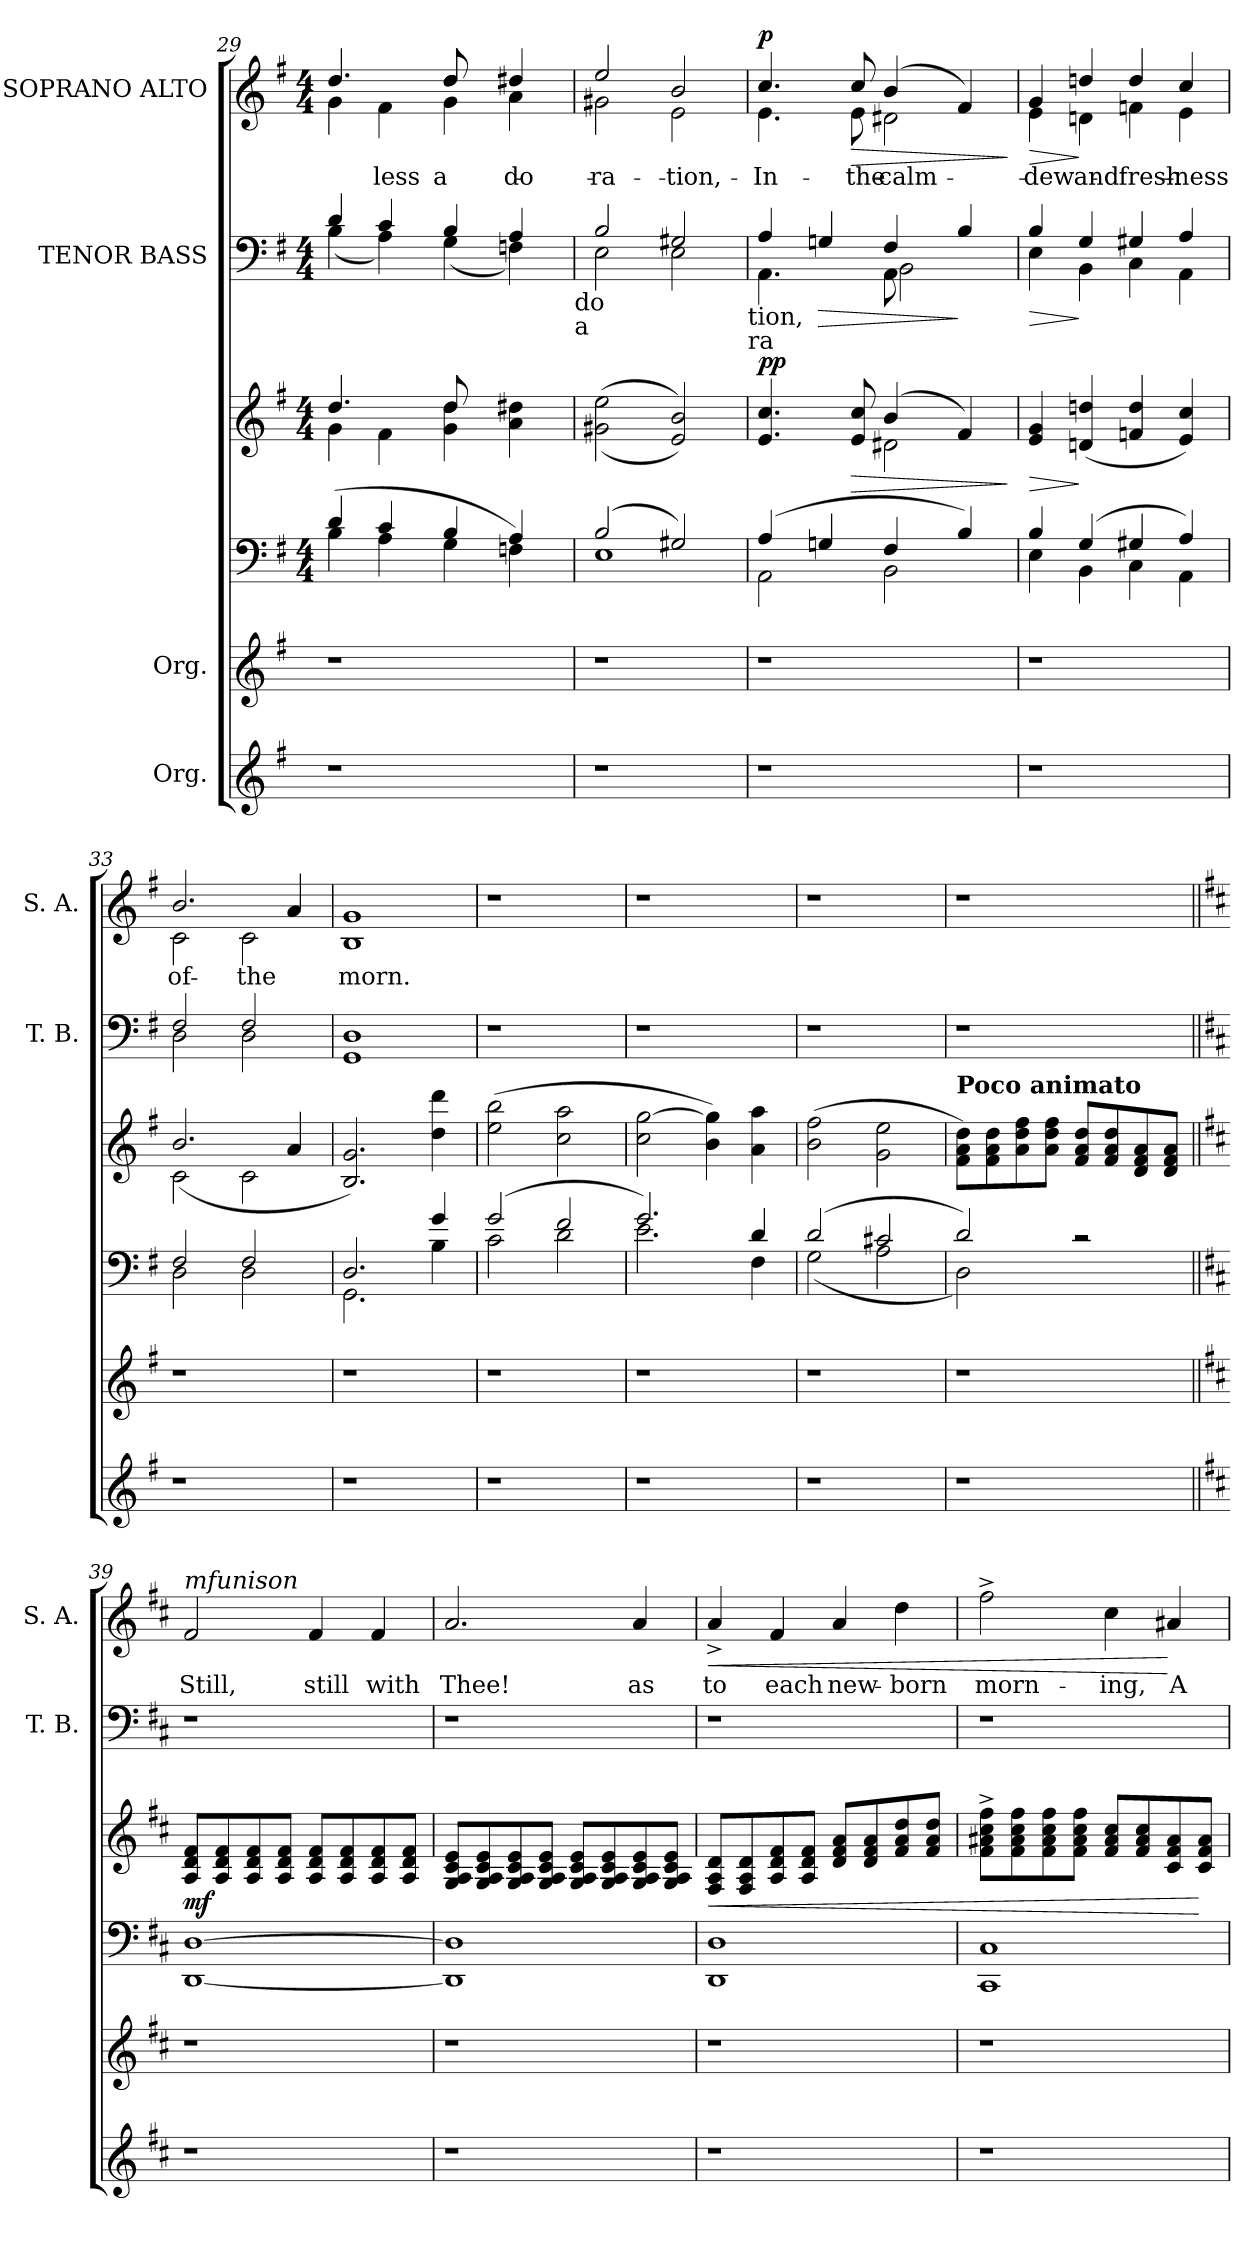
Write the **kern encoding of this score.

**kern	**kern	**kern	**dynam	**kern	**dynam	**kern	**dynam	**kern	**text	**dynam
*part6	*part5	*part4	*part4	*part3	*part3	*part2	*part2	*part1	*part1	*part1
*staff6	*staff5	*staff4	*staff4	*staff3	*staff3	*staff2	*staff2	*staff1	*staff1	*staff1
*I"Org.	*I"Org.	*	*	*	*	*I"TENOR BASS	*	*I"SOPRANO ALTO	*	*
*	*	*	*	*	*	*I'T. B.	*	*I'S. A.	*	*
*clefG2	*clefG2	*clefF4	*	*clefG2	*	*clefF4	*	*clefG2	*	*
*	*	*	*	*	*	*ITrd7c12	*	*	*	*
*k[f#]	*k[f#]	*k[f#]	*	*k[f#]	*	*k[f#]	*	*k[f#]	*	*
*G:	*G:	*G:	*	*G:	*	*G:	*	*G:	*	*
*	*	*M4/4	*	*M4/4	*	*M4/4	*	*M4/4	*	*
=29	=29	=29	=29	=29	=29	=29	=29	=29	=29	=29
*	*	*^	*	*^	*	*^	*	*	*	*
*	*	*	*	*	*	*^	*	*	*	*	*	*	*
!	!	!	!	!	!	!	!	!	!	!	!	!	!LO:LY:b	!
*	*	*	*	*	*	*	*	*	*	*	*	*^	*	*
*	*	*	*	*	*	*	*	*	*	*	*	*	*^	*	*
*	*	*	*	*	*	*	*	*	*	*	*	*	*	*^	*	*
1r	1r	(<4B\	4d/	.	4.dd/	4g\	2ryy	.	4D/	(<4BB\	.	4.dd/	4g\	2ryy	2ryy	.	.
!	!	!	!	!	!	!	!	!	!	!	!	!	!	!	!	!LO:LY:b	!
.	.	4c/	4A\	.	.	4f#\	.	.	4C/	4AA\)	.	.	4f#\	.	.	-less	.
.	.	.	.	.	2ryy	.	.	.	.	.	.	2ryy	.	.	.	.	.
!	!	!	!	!	!	!	!	!	!	!	!	!	!	!	!	!LO:LY:b	!
.	.	4B/	4G\	.	.	8dd/	4g\ 4dd\	.	4BB/	(<4GG\	.	.	8dd/	4dd/	4g\	a-	.
.	.	.	.	.	.	4.ryy	.	.	.	.	.	.	4.ryy	.	.	.	.
!	!	!	!	!	!	!	!	!	!	!	!	!	!	!	!	!LO:LY:b	!
.	.	4Fn\)	4A/	.	.	.	4a\ 4dd#X\	.	4AA/	4FFn\)	.	.	.	4a\	4dd#X/	-do-	.
.	.	.	.	.	8ryy	.	.	.	.	.	.	8ryy	.	.	.	.	.
*	*	*	*	*	*v	*v	*v	*	*	*	*	*v	*v	*v	*v	*	*
!	!	!	!	!	!	!	!LO:TX:b:t=do	!	!	!	!	!
!	!	!	!	!	!	!	!LO:TX:b:t=a	!	!	!	!	!
=30	=30	=30	=30	=30	=30	=30	=30	=30	=30	=30	=30	=30
!	!	!	!	!	!	!	!	!	!	!	!LO:LY:b	!
*	*	*	*	*	*	*	*	*	*	*^	*	*
1r	1r	(2B/	1E	.	((>2g#X\ 2ee\	.	2BB/	2EE\	.	2ee/	2g#X\	-ra-	.
!	!	!	!	!	!	!	!	!	!	!	!	!LO:LY:b	!
.	.	2G#X/)	.	.	2e/ 2b/))	.	2GG#X/	2EE\	.	2b/	2e\	-tion,	.
!	!	!	!	!	!	!	!	!LO:TX:b:t=tion,	!	!	!	!	!
!	!	!	!	!	!	!	!	!LO:TX:b:t=ra	!	!	!	!	!
=31	=31	=31	=31	=31	=31	=31	=31	=31	=31	=31	=31	=31	=31
*	*	*	*	*	*^	*	*^	*^	*	*	*	*	*
!	!	!	!	!	!	!	!LO:DY:a	!	!	!	!	!	!	!	!LO:LY:b	!
!	!	!	!	!	!	!	!LO:DY:n=1:b	!	!	!	!	!	!	!	!	!LO:DY:a
1r	1r	(4A/	2AA\	.	4.e/ 4.cc/	2ryy	p p	32ryy	4AA/	4.AAA\	2ryy	.	4.cc/	4.e\	In	p
.	.	.	.	.	.	.	.	2ryy	.	.	.	.	.	.	.	.
!	!	!	!	!	!	!	!	!	!	!	!	!LO:HP:b	!	!	!	!
.	.	4Gn/	.	.	.	.	.	.	4GGn/	.	.	>	.	.	.	.
!	!	!	!	!	!	!	!LO:HP:b	!	!	!	!	!	!	!	!LO:LY:b:rj	!LO:HP:b
.	.	.	.	.	8e/ 8cc/	.	>	.	.	8ryy	.	.	8cc/	8e\	the	>
!	!	!	!	!	!	!	!	!	!	!	!	!	!	!	!LO:LY:b	!
.	.	4F#/	2BB\	.	(4b/	2d#X\	.	.	8AAA\	2BBB\	4FF#/	.	(4b/	2d#X\	calm	.
.	.	.	.	.	.	.	.	4...ryy	.	.	.	.	.	.	.	.
.	.	.	.	.	.	.	.	.	8ryy	.	.	.	.	.	.	.
.	.	4B/)	.	.	4f#/)	.	.	.	(4BB/	.	8..ryy	]	4f#/)	.	.	.
.	.	.	.	.	.	.	.	.	.	.	32ryy	.	.	.	.	.
*	*	*v	*v	*	*	*	*	*v	*v	*v	*v	*	*v	*v	*	*
*	*	*	*	*v	*v	*	*	*	*	*	*
.	.	.	.	.	]	.	.	.	.	]
!!LO:PB:g=z
=32	=32	=32	=32	=32	=32	=32	=32	=32	=32	=32
*	*	*^	*	*	*	*	*	*	*	*
!	!	!	!	!	!	!LO:HP:b	!	!LO:HP:b	!	!LO:LY:b	!LO:HP:b
*	*	*	*	*	*	*	*^	*	*^	*	*
1r	1r	4B/	4E\	.	4e/ 4g/	>	4BB/	4EE\	>	4g/	4e\	dew	>
!	!	!	!	!	!	!	!	!	!	!	!	!LO:LY:b	!
.	.	(4G/	4BB\	.	(<4dn/ 4ddn/	]	4GG/	4BBB\	]	4ddn/	4dn\	and	]
!	!	!	!	!	!	!	!	!	!	!	!	!LO:LY:b	!
.	.	4G#X/	4C\	.	4fn/ 4dd/	.	4GG#X/	4CC\	.	4dd/	4fn\	fresh-	.
!	!	!	!	!	!	!	!	!	!	!	!	!LO:LY:b:rj	!
.	.	4A/)	4AA\	.	4e/ 4cc/)	.	4AA/	4AAA\	.	4cc/	4e\	-ness	.
=33	=33	=33	=33	=33	=33	=33	=33	=33	=33	=33	=33	=33	=33
*	*	*	*	*	*^	*	*	*	*	*	*	*	*
!	!	!	!	!	!	!	!	!	!	!	!	!	!LO:LY:b	!
1r	1r	2D\	2F#/	.	2c\	(2.b/	.	2FF#/	2DD\	.	2.b/	2c\	of	.
!	!	!	!	!	!	!	!	!	!	!	!	!	!LO:LY:b	!
.	.	2F#/	2D\	.	2c\	.	.	2FF#/	2DD\	.	.	2c\	the	.
.	.	.	.	.	.	4a/	.	.	.	.	4a/	.	.	.
*	*	*	*	*	*	*	*	*v	*v	*	*	*	*	*
*	*	*	*	*	*	*	*	*	*	*v	*v	*	*
=34	=34	=34	=34	=34	=34	=34	=34	=34	=34	=34	=34	=34
!	!	!	!	!	!	!	!	!	!	!	!LO:LY:b	!
*	*	*	*	*	*v	*v	*	*	*	*	*	*
1r	1r	2.D/	2.GG\	.	2.B/ 2.g/)	.	1GGG 1DD	.	1B 1g	morn.	.
.	.	4g/	4B\	.	4dd\ 4ddd\	.	.	.	.	.	.
=35	=35	=35	=35	=35	=35	=35	=35	=35	=35	=35	=35
1r	1r	(2g/	2c\	.	(>2ee\ 2bb\	.	1r	.	1r	.	.
.	.	2f#/	2d\	.	2cc\ 2aa\	.	.	.	.	.	.
=36	=36	=36	=36	=36	=36	=36	=36	=36	=36	=36	=36
1r	1r	2.g/)	2.e\	.	2cc\ [>2gg\	.	1r	.	1r	.	.
.	.	.	.	.	4b\ 4gg\])	.	.	.	.	.	.
.	.	4d/	4F#\	.	4a\ 4aa\	.	.	.	.	.	.
=37	=37	=37	=37	=37	=37	=37	=37	=37	=37	=37	=37
1r	1r	(2d/	(<2G\	.	(>2b\ 2ff#\	.	1r	.	1r	.	.
.	.	2c#X/	2A\	.	2g\ 2ee\	.	.	.	.	.	.
=38	=38	=38	=38	=38	=38	=38	=38	=38	=38	=38	=38
!	!	!	!	!	!LO:TX:a:B:t=Poco animato	!	!	!	!	!	!
1r	1r	2d/)	2D\)	.	8f#\ 8a\ 8dd\L)	.	1r	.	1r	.	.
.	.	.	.	.	8f#\ 8a\ 8dd\	.	.	.	.	.	.
.	.	.	.	.	8a\ 8dd\ 8ff#\	.	.	.	.	.	.
.	.	.	.	.	8a\ 8dd\ 8ff#\J	.	.	.	.	.	.
.	.	2rc	2ryy	.	8f#/ 8a/ 8dd/L	.	.	.	.	.	.
.	.	.	.	.	8f#/ 8a/ 8dd/	.	.	.	.	.	.
.	.	.	.	.	8d/ 8f#/ 8a/	.	.	.	.	.	.
.	.	.	.	.	8d/ 8f#/ 8a/J	.	.	.	.	.	.
*	*	*v	*v	*	*	*	*	*	*	*	*
!!LO:LB:g=z
=39||	=39||	=39||	=39||	=39||	=39||	=39||	=39||	=39||	=39||	=39||
*k[f#c#]	*k[f#c#]	*k[f#c#]	*	*k[f#c#]	*	*k[f#c#]	*	*k[f#c#]	*	*
*D:	*D:	*D:	*	*D:	*	*D:	*	*D:	*	*
!	!	!	!	!	!	!	!	!LO:TX:a:i:t=mfunison	!	!
!	!	!	!LO:DY:a	!	!	!	!	!	!LO:LY:b	!
1r	1r	[<1DD [>1D	mf	8A/ 8d/ 8f#/L	.	1r	.	2f#/	Still,	.
.	.	.	.	8A/ 8d/ 8f#/	.	.	.	.	.	.
.	.	.	.	8A/ 8d/ 8f#/	.	.	.	.	.	.
.	.	.	.	8A/ 8d/ 8f#/J	.	.	.	.	.	.
!	!	!	!	!	!	!	!	!	!LO:LY:b	!
.	.	.	.	8A/ 8d/ 8f#/L	.	.	.	4f#/	still	.
.	.	.	.	8A/ 8d/ 8f#/	.	.	.	.	.	.
!	!	!	!	!	!	!	!	!	!LO:LY:b	!
.	.	.	.	8A/ 8d/ 8f#/	.	.	.	4f#/	with	.
.	.	.	.	8A/ 8d/ 8f#/J	.	.	.	.	.	.
=40	=40	=40	=40	=40	=40	=40	=40	=40	=40	=40
!	!	!	!	!	!	!	!	!	!LO:LY:b	!
1r	1r	1DD] 1D]	.	8G/ 8A/ 8c#/ 8e/L	.	1r	.	2.a/	Thee!	.
.	.	.	.	8G/ 8A/ 8c#/ 8e/	.	.	.	.	.	.
.	.	.	.	8G/ 8A/ 8c#/ 8e/	.	.	.	.	.	.
.	.	.	.	8G/ 8A/ 8c#/ 8e/J	.	.	.	.	.	.
.	.	.	.	8G/ 8A/ 8c#/ 8e/L	.	.	.	.	.	.
.	.	.	.	8G/ 8A/ 8c#/ 8e/	.	.	.	.	.	.
!	!	!	!	!	!	!	!	!	!LO:LY:b	!
.	.	.	.	8G/ 8A/ 8c#/ 8e/	.	.	.	4a/	as	.
.	.	.	.	8G/ 8A/ 8c#/ 8e/J	.	.	.	.	.	.
=41	=41	=41	=41	=41	=41	=41	=41	=41	=41	=41
!	!	!	!	!	!LO:HP:b	!	!	!	!LO:LY:b	!LO:HP:b
1r	1r	1DD 1D	.	8F#/ 8A/ 8d/L	<	1r	.	4a^</	to	<
.	.	.	.	8F#/ 8A/ 8d/	.	.	.	.	.	.
!	!	!	!	!	!	!	!	!	!LO:LY:b	!
.	.	.	.	8A/ 8d/ 8f#/	.	.	.	4f#/	each	.
.	.	.	.	8A/ 8d/ 8f#/J	.	.	.	.	.	.
!	!	!	!	!	!	!	!	!	!LO:LY:b	!
.	.	.	.	8d/ 8f#/ 8a/L	.	.	.	4a/	new-	.
.	.	.	.	8d/ 8f#/ 8a/	.	.	.	.	.	.
!	!	!	!	!	!	!	!	!	!LO:LY:b	!
.	.	.	.	8f#/ 8a/ 8dd/	.	.	.	4dd\	-born	.
.	.	.	.	8f#/ 8a/ 8dd/J	.	.	.	.	.	.
=42	=42	=42	=42	=42	=42	=42	=42	=42	=42	=42
!	!	!	!	!	!	!	!	!	!LO:LY:b	!
1r	1r	1CC# 1C#	.	8f#\^> 8a#X\^> 8cc#\^> 8ff#\^>L	.	1r	.	2ff#^>\	morn-	.
.	.	.	.	8f#\ 8a#\ 8cc#\ 8ff#\	.	.	.	.	.	.
.	.	.	.	8f#\ 8a#\ 8cc#\ 8ff#\	.	.	.	.	.	.
.	.	.	.	8f#\ 8a#\ 8cc#\ 8ff#\J	.	.	.	.	.	.
!	!	!	!	!	!	!	!	!	!LO:LY:b	!
.	.	.	.	8f#/ 8a#/ 8cc#/L	.	.	.	4cc#\	-ing,	.
.	.	.	.	8f#/ 8a#/ 8cc#/	.	.	.	.	.	.
!	!	!	!	!	!	!	!	!	!LO:LY:b	!
.	.	.	.	8c#/ 8f#/ 8a#/	.	.	.	4a#X/	A	[
.	.	.	.	8c#/ 8f#/ 8a#/J	[	.	.	.	.	.
=	=	=	=	=	=	=	=	=	=	=
*-	*-	*-	*-	*-	*-	*-	*-	*-	*-	*-
